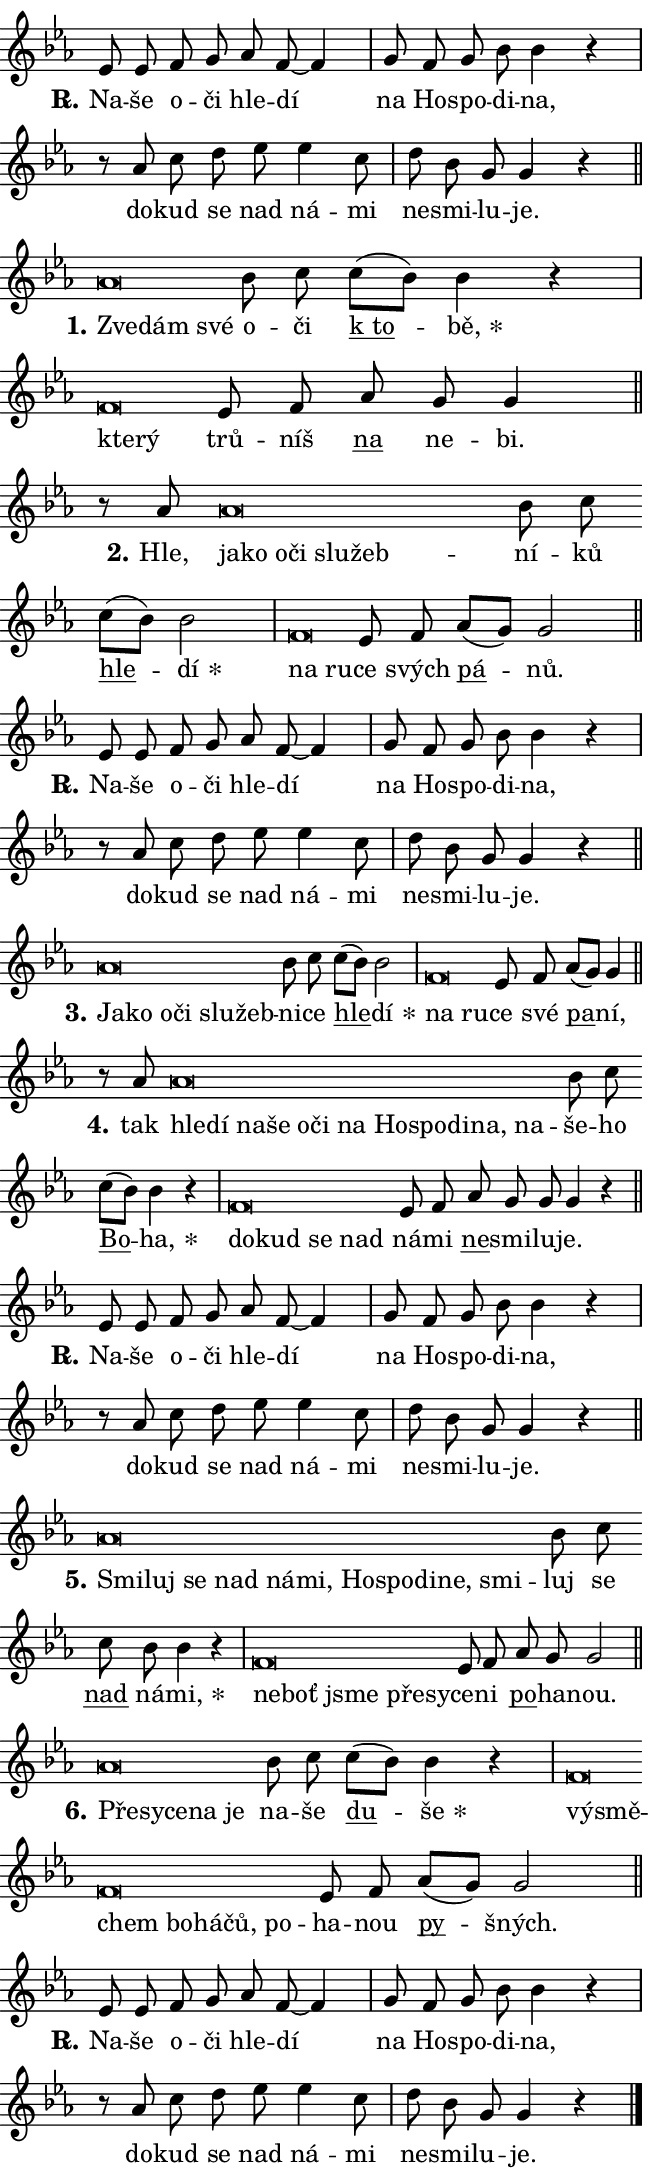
\version "2.24.0"
\header { tagline = "" }
\paper {
  indent = 0\cm
  top-margin = 0\cm
  right-margin = 0.13\cm % to fit lyric hyphens
  bottom-margin = 0\cm
  left-margin = 0\cm
  paper-width = 11\cm
  page-breaking = #ly:one-page-breaking
  system-system-spacing.basic-distance = #11
  score-system-spacing.basic-distance = #11
  ragged-last = ##f
}


%% Author: Thomas Morley
%% https://lists.gnu.org/archive/html/lilypond-user/2020-05/msg00002.html
#(define (line-position grob)
"Returns position of @var[grob} in current system:
   @code{'start}, if at first time-step
   @code{'end}, if at last time-step
   @code{'middle} otherwise
"
  (let* ((col (ly:item-get-column grob))
         (ln (ly:grob-object col 'left-neighbor))
         (rn (ly:grob-object col 'right-neighbor))
         (col-to-check-left (if (ly:grob? ln) ln col))
         (col-to-check-right (if (ly:grob? rn) rn col))
         (break-dir-left
           (and
             (ly:grob-property col-to-check-left 'non-musical #f)
             (ly:item-break-dir col-to-check-left)))
         (break-dir-right
           (and
             (ly:grob-property col-to-check-right 'non-musical #f)
             (ly:item-break-dir col-to-check-right))))
        (cond ((eqv? 1 break-dir-left) 'start)
              ((eqv? -1 break-dir-right) 'end)
              (else 'middle))))

#(define (tranparent-at-line-position vctor)
  (lambda (grob)
  "Relying on @code{line-position} select the relevant enry from @var{vctor}.
Used to determine transparency,"
    (case (line-position grob)
      ((end) (not (vector-ref vctor 0)))
      ((middle) (not (vector-ref vctor 1)))
      ((start) (not (vector-ref vctor 2))))))

noteHeadBreakVisibility =
#(define-music-function (break-visibility)(vector?)
"Makes @code{NoteHead}s transparent relying on @var{break-visibility}"
#{
  \override NoteHead.transparent =
    #(tranparent-at-line-position break-visibility)
#})

#(define delete-ledgers-for-transparent-note-heads
  (lambda (grob)
    "Reads whether a @code{NoteHead} is transparent.
If so this @code{NoteHead} is removed from @code{'note-heads} from
@var{grob}, which is supposed to be @code{LedgerLineSpanner}.
As a result ledgers are not printed for this @code{NoteHead}"
    (let* ((nhds-array (ly:grob-object grob 'note-heads))
           (nhds-list
             (if (ly:grob-array? nhds-array)
                 (ly:grob-array->list nhds-array)
                 '()))
           ;; Relies on the transparent-property being done before
           ;; Staff.LedgerLineSpanner.after-line-breaking is executed.
           ;; This is fragile ...
           (to-keep
             (remove
               (lambda (nhd)
                 (ly:grob-property nhd 'transparent #f))
               nhds-list)))
      ;; TODO find a better method to iterate over grob-arrays, similiar
      ;; to filter/remove etc for lists
      ;; For now rebuilt from scratch
      (set! (ly:grob-object grob 'note-heads)  '())
      (for-each
        (lambda (nhd)
          (ly:pointer-group-interface::add-grob grob 'note-heads nhd))
        to-keep))))

squashNotes = {
  \override NoteHead.X-extent = #'(-0.2 . 0.2)
  \override NoteHead.Y-extent = #'(-0.75 . 0)
  \override NoteHead.stencil =
    #(lambda (grob)
       (let ((pos (ly:grob-property grob 'staff-position)))
         (begin
           (if (< pos -7) (display "ERROR: Lower brevis then expected\n") (display ""))
           (if (<= pos -6) ly:text-interface::print ly:note-head::print))))
}
unSquashNotes = {
  \revert NoteHead.X-extent
  \revert NoteHead.Y-extent
  \revert NoteHead.stencil
}

hideNotes = \noteHeadBreakVisibility #begin-of-line-visible
unHideNotes = \noteHeadBreakVisibility #all-visible

% work-around for resetting accidentals
% https://lilypond.org/doc/v2.23/Documentation/notation/displaying-rhythms#unmetered-music
cadenzaMeasure = {
  \cadenzaOff
  \partial 1024 s1024
  \cadenzaOn
}

#(define-markup-command (accent layout props text) (markup?)
  "Underline accented syllable"
  (interpret-markup layout props
    #{\markup \override #'(offset . 4.3) \underline { #text }#}))

responsum = \markup \concat {
  "R" \hspace #-1.05 \path #0.1 #'((moveto 0 0.07) (lineto 0.9 0.8)) \hspace #0.05 "."
}

spaceSize = #0.6828661417322834 % exact space size for TeX Gyre Schola

\layout {
  \context {
    \Staff
    \remove "Time_signature_engraver"
    \override LedgerLineSpanner.after-line-breaking = #delete-ledgers-for-transparent-note-heads
  }
  \context {
    \Lyrics {
      \override LyricSpace.minimum-distance = \spaceSize
      \override LyricText.font-name = #"TeX Gyre Schola"
      \override LyricText.font-size = 1
      \override StanzaNumber.font-name = #"TeX Gyre Schola Bold"
      \override StanzaNumber.font-size = 1
    }
  }
  \context {
    \Score 
    \override NoteHead.text =
      #(lambda (grob) 
        (let ((pos (ly:grob-property grob 'staff-position)))
          #{\markup {
            \combine
              \halign #-0.55 \raise #(if (= pos -6) 0 0.5) \override #'(thickness . 2) \draw-line #'(3.2 . 0)
              \musicglyph "noteheads.sM1"
          }#}))
  }
}

% magnetic-lyrics.ily
%
%   written by
%     Jean Abou Samra <jean@abou-samra.fr>
%     Werner Lemberg <wl@gnu.org>
%
%   adapted by
%     Jiri Hon <jiri.hon@gmail.com>
%
% Version 2022-Apr-15

% https://www.mail-archive.com/lilypond-user@gnu.org/msg149350.html

#(define (Left_hyphen_pointer_engraver context)
   "Collect syllable-hyphen-syllable occurrences in lyrics and store
them in properties.  This engraver only looks to the left.  For
example, if the lyrics input is @code{foo -- bar}, it does the
following.

@itemize @bullet
@item
Set the @code{text} property of the @code{LyricHyphen} grob between
@q{foo} and @q{bar} to @code{foo}.

@item
Set the @code{left-hyphen} property of the @code{LyricText} grob with
text @q{foo} to the @code{LyricHyphen} grob between @q{foo} and
@q{bar}.
@end itemize

Use this auxiliary engraver in combination with the
@code{lyric-@/text::@/apply-@/magnetic-@/offset!} hook."
   (let ((hyphen #f)
         (text #f))
     (make-engraver
      (acknowledgers
       ((lyric-syllable-interface engraver grob source-engraver)
        (set! text grob)))
      (end-acknowledgers
       ((lyric-hyphen-interface engraver grob source-engraver)
        ;(when (not (grob::has-interface grob 'lyric-space-interface))
          (set! hyphen grob)));)
      ((stop-translation-timestep engraver)
       (when (and text hyphen)
         (ly:grob-set-object! text 'left-hyphen hyphen))
       (set! text #f)
       (set! hyphen #f)))))

#(define (lyric-text::apply-magnetic-offset! grob)
   "If the space between two syllables is less than the value in
property @code{LyricText@/.details@/.squash-threshold}, move the right
syllable to the left so that it gets concatenated with the left
syllable.

Use this function as a hook for
@code{LyricText@/.after-@/line-@/breaking} if the
@code{Left_@/hyphen_@/pointer_@/engraver} is active."
   (let ((hyphen (ly:grob-object grob 'left-hyphen #f)))
     (when hyphen
       (let ((left-text (ly:spanner-bound hyphen LEFT)))
         (when (grob::has-interface left-text 'lyric-syllable-interface)
           (let* ((common (ly:grob-common-refpoint grob left-text X))
                  (this-x-ext (ly:grob-extent grob common X))
                  (left-x-ext
                   (begin
                     ;; Trigger magnetism for left-text.
                     (ly:grob-property left-text 'after-line-breaking)
                     (ly:grob-extent left-text common X)))
                  ;; `delta` is the gap width between two syllables.
                  (delta (- (interval-start this-x-ext)
                            (interval-end left-x-ext)))
                  (details (ly:grob-property grob 'details))
                  (threshold (assoc-get 'squash-threshold details 0.2)))
             (when (< delta threshold)
               (let* (;; We have to manipulate the input text so that
                      ;; ligatures crossing syllable boundaries are not
                      ;; disabled.  For languages based on the Latin
                      ;; script this is essentially a beautification.
                      ;; However, for non-Western scripts it can be a
                      ;; necessity.
                      (lt (ly:grob-property left-text 'text))
                      (rt (ly:grob-property grob 'text))
                      (is-space (grob::has-interface hyphen 'lyric-space-interface))
                      (space (if is-space " " ""))
                      (extra-delta (if is-space spaceSize 0))
                      ;; Append new syllable.
                      (ltrt-space (if (and (string? lt) (string? rt))
                                (string-append lt space rt)
                                (make-concat-markup (list lt space rt))))
                      ;; Right-align `ltrt` to the right side.
                      (ltrt-space-markup (grob-interpret-markup
                               grob
                               (make-translate-markup
                                (cons (interval-length this-x-ext) 0)
                                (make-right-align-markup ltrt-space)))))
                 (begin
                   ;; Don't print `left-text`.
                   (ly:grob-set-property! left-text 'stencil #f)
                   ;; Set text and stencil (which holds all collected
                   ;; syllables so far) and shift it to the left.
                   (ly:grob-set-property! grob 'text ltrt-space)
                   (ly:grob-set-property! grob 'stencil ltrt-space-markup)
                   (ly:grob-translate-axis! grob (- (- delta extra-delta)) X))))))))))


#(define (lyric-hyphen::displace-bounds-first grob)
   ;; Make very sure this callback isn't triggered too early.
   (let ((left (ly:spanner-bound grob LEFT))
         (right (ly:spanner-bound grob RIGHT)))
     (ly:grob-property left 'after-line-breaking)
     (ly:grob-property right 'after-line-breaking)
     (ly:lyric-hyphen::print grob)))

squashThreshold = #0.4

\layout {
  \context {
    \Lyrics
    \consists #Left_hyphen_pointer_engraver
    \override LyricText.after-line-breaking =
      #lyric-text::apply-magnetic-offset!
    \override LyricHyphen.stencil = #lyric-hyphen::displace-bounds-first
    \override LyricText.details.squash-threshold = \squashThreshold
    \override LyricHyphen.minimum-distance = 0
    \override LyricHyphen.minimum-length = \squashThreshold
  }
}

squashText = \override LyricText.details.squash-threshold = 9999
unSquashText = \override LyricText.details.squash-threshold = \squashThreshold

leftText = \override LyricText.self-alignment-X = #LEFT
unLeftText = \revert LyricText.self-alignment-X

starOffset = #(lambda (grob) 
                (let ((x_offset (ly:self-alignment-interface::aligned-on-x-parent grob)))
                  (if (= x_offset 0) 0 (+ x_offset 1.2))))

star = #(define-music-function (syllable)(string?)
"Append star separator at the end of a syllable"
#{
  \once \override LyricText.X-offset = #starOffset
  \lyricmode { \markup {
    #syllable
    \override #'((font-name . "TeX Gyre Schola Bold")) \hspace #0.2 \lower #0.65 \larger "*"
  } }
#})

starAccent = #(define-music-function (syllable)(string?)
"Append star separator at the end of a syllable and make accent"
#{
  \once \override LyricText.X-offset = #starOffset
  \lyricmode { \markup {
    \accent #syllable
    \override #'((font-name . "TeX Gyre Schola Bold")) \hspace #0.2 \lower #0.65 \larger "*"
  } }
#})

breath = #(define-music-function (syllable)(string?)
"Append breathing indicator at the end of a syllable"
#{
  \lyricmode { \markup { #syllable "+" } }
#})

optionalBreath = #(define-music-function (syllable)(string?)
"Append optional breathing indicator at the end of a syllable"
#{
  \lyricmode { \markup { #syllable "(+)" } }
#})


\score {
    <<
        \new Voice = "melody" { \cadenzaOn \key es \major \relative { es'8 es f g as f~ f4 \cadenzaMeasure \bar "|" g8 f g bes bes4 r \cadenzaMeasure \bar "|" r8 as c d es es4 c8 \cadenzaMeasure \bar "|" d bes g g4 r \cadenzaMeasure \bar "||" \break } }
        \new Lyrics \lyricsto "melody" { \lyricmode { \set stanza = \responsum
Na -- še o -- či hle -- dí na Ho -- spo -- di -- na, do -- kud se nad ná -- mi ne -- smi -- lu -- je. } }
    >>
    \layout {}
}

\score {
    <<
        \new Voice = "melody" { \cadenzaOn \key es \major \relative { \squashNotes as'\breve*1/16 \hideNotes \breve*1/16 \breve*1/16 \bar "" \unHideNotes \unSquashNotes bes8 c \bar "" c[( bes)] bes4 r \cadenzaMeasure \bar "|" \squashNotes f\breve*1/16 \hideNotes \breve*1/16 \bar "" \unHideNotes \unSquashNotes es8 f \bar "" as g g4 \cadenzaMeasure \bar "||" \break } }
        \new Lyrics \lyricsto "melody" { \lyricmode { \set stanza = "1."
\leftText Zve -- \squashText dám své \unLeftText \unSquashText o -- či \markup \accent "k to" -- \star bě, \leftText kte -- \squashText rý \unLeftText \unSquashText trů -- níš \markup \accent na ne -- bi. } }
    >>
    \layout {}
}

\score {
    <<
        \new Voice = "melody" { \cadenzaOn \key es \major \relative { r8 as'8 \squashNotes as\breve*1/16 \hideNotes \breve*1/16 \bar "" \breve*1/16 \bar "" \breve*1/16 \bar "" \breve*1/16 \breve*1/16 \bar "" \unHideNotes \unSquashNotes bes8 c \bar "" c[( bes)] bes2 \cadenzaMeasure \bar "|" \squashNotes f\breve*1/16 \hideNotes \breve*1/16 \bar "" \unHideNotes \unSquashNotes es8 f \bar "" as[( g)] g2 \cadenzaMeasure \bar "||" \break } }
        \new Lyrics \lyricsto "melody" { \lyricmode { \set stanza = "2."
Hle, \leftText ja -- \squashText ko o -- či slu -- žeb -- \unLeftText \unSquashText ní -- ků \markup \accent hle -- \star dí \leftText na \squashText ru -- \unLeftText \unSquashText ce svých \markup \accent pá -- nů. } }
    >>
    \layout {}
}

\score {
    <<
        \new Voice = "melody" { \cadenzaOn \key es \major \relative { es'8 es f g as f~ f4 \cadenzaMeasure \bar "|" g8 f g bes bes4 r \cadenzaMeasure \bar "|" r8 as c d es es4 c8 \cadenzaMeasure \bar "|" d bes g g4 r \cadenzaMeasure \bar "||" \break } }
        \new Lyrics \lyricsto "melody" { \lyricmode { \set stanza = \responsum
Na -- še o -- či hle -- dí na Ho -- spo -- di -- na, do -- kud se nad ná -- mi ne -- smi -- lu -- je. } }
    >>
    \layout {}
}

\score {
    <<
        \new Voice = "melody" { \cadenzaOn \key es \major \relative { \squashNotes as'\breve*1/16 \hideNotes \breve*1/16 \bar "" \breve*1/16 \bar "" \breve*1/16 \bar "" \breve*1/16 \breve*1/16 \bar "" \unHideNotes \unSquashNotes bes8 c \bar "" c[( bes)] bes2 \cadenzaMeasure \bar "|" \squashNotes f\breve*1/16 \hideNotes \breve*1/16 \bar "" \unHideNotes \unSquashNotes es8 f \bar "" as[( g)] g4 \cadenzaMeasure \bar "||" \break } }
        \new Lyrics \lyricsto "melody" { \lyricmode { \set stanza = "3."
\leftText Ja -- \squashText ko o -- či slu -- žeb -- \unLeftText \unSquashText ni -- ce \markup \accent hle -- \star dí \leftText na \squashText ru -- \unLeftText \unSquashText ce své \markup \accent pa -- ní, } }
    >>
    \layout {}
}

\score {
    <<
        \new Voice = "melody" { \cadenzaOn \key es \major \relative { r8 as'8 \squashNotes as\breve*1/16 \hideNotes \breve*1/16 \bar "" \breve*1/16 \bar "" \breve*1/16 \bar "" \breve*1/16 \bar "" \breve*1/16 \bar "" \breve*1/16 \bar "" \breve*1/16 \bar "" \breve*1/16 \bar "" \breve*1/16 \bar "" \breve*1/16 \breve*1/16 \bar "" \unHideNotes \unSquashNotes bes8 c \bar "" c[( bes)] bes4 r \cadenzaMeasure \bar "|" \squashNotes f\breve*1/16 \hideNotes \breve*1/16 \bar "" \breve*1/16 \breve*1/16 \bar "" \unHideNotes \unSquashNotes es8 f \bar "" as g g g4 r \cadenzaMeasure \bar "||" \break } }
        \new Lyrics \lyricsto "melody" { \lyricmode { \set stanza = "4."
tak \leftText hle -- \squashText dí na -- še o -- či na Ho -- spo -- di -- na, na -- \unLeftText \unSquashText še -- ho \markup \accent Bo -- \star ha, \leftText do -- \squashText kud se nad \unLeftText \unSquashText ná -- mi \markup \accent ne -- smi -- lu -- je. } }
    >>
    \layout {}
}

\score {
    <<
        \new Voice = "melody" { \cadenzaOn \key es \major \relative { es'8 es f g as f~ f4 \cadenzaMeasure \bar "|" g8 f g bes bes4 r \cadenzaMeasure \bar "|" r8 as c d es es4 c8 \cadenzaMeasure \bar "|" d bes g g4 r \cadenzaMeasure \bar "||" \break } }
        \new Lyrics \lyricsto "melody" { \lyricmode { \set stanza = \responsum
Na -- še o -- či hle -- dí na Ho -- spo -- di -- na, do -- kud se nad ná -- mi ne -- smi -- lu -- je. } }
    >>
    \layout {}
}

\score {
    <<
        \new Voice = "melody" { \cadenzaOn \key es \major \relative { \squashNotes as'\breve*1/16 \hideNotes \breve*1/16 \bar "" \breve*1/16 \bar "" \breve*1/16 \bar "" \breve*1/16 \bar "" \breve*1/16 \bar "" \breve*1/16 \bar "" \breve*1/16 \bar "" \breve*1/16 \bar "" \breve*1/16 \breve*1/16 \bar "" \unHideNotes \unSquashNotes bes8 c \bar "" c bes bes4 r \cadenzaMeasure \bar "|" \squashNotes f\breve*1/16 \hideNotes \breve*1/16 \bar "" \breve*1/16 \bar "" \breve*1/16 \breve*1/16 \bar "" \unHideNotes \unSquashNotes es8 f \bar "" as g g2 \cadenzaMeasure \bar "||" \break } }
        \new Lyrics \lyricsto "melody" { \lyricmode { \set stanza = "5."
\leftText Smi -- \squashText luj se nad ná -- mi, Ho -- spo -- di -- ne, smi -- \unLeftText \unSquashText luj se \markup \accent nad ná -- \star mi, \leftText ne -- \squashText boť jsme pře -- sy -- \unLeftText \unSquashText ce -- ni \markup \accent po -- ha -- nou. } }
    >>
    \layout {}
}

\score {
    <<
        \new Voice = "melody" { \cadenzaOn \key es \major \relative { \squashNotes as'\breve*1/16 \hideNotes \breve*1/16 \bar "" \breve*1/16 \bar "" \breve*1/16 \breve*1/16 \bar "" \unHideNotes \unSquashNotes bes8 c \bar "" c[( bes)] bes4 r \cadenzaMeasure \bar "|" \squashNotes f\breve*1/16 \hideNotes \breve*1/16 \bar "" \breve*1/16 \bar "" \breve*1/16 \bar "" \breve*1/16 \bar "" \breve*1/16 \breve*1/16 \bar "" \unHideNotes \unSquashNotes es8 f \bar "" as[( g)] g2 \cadenzaMeasure \bar "||" \break } }
        \new Lyrics \lyricsto "melody" { \lyricmode { \set stanza = "6."
\leftText Pře -- \squashText sy -- ce -- na je \unLeftText \unSquashText na -- še \markup \accent du -- \star še \leftText vý -- \squashText smě -- chem bo -- há -- čů, po -- \unLeftText \unSquashText ha -- nou \markup \accent py -- šných. } }
    >>
    \layout {}
}

\score {
    <<
        \new Voice = "melody" { \cadenzaOn \key es \major \relative { es'8 es f g as f~ f4 \cadenzaMeasure \bar "|" g8 f g bes bes4 r \cadenzaMeasure \bar "|" r8 as c d es es4 c8 \cadenzaMeasure \bar "|" d bes g g4 r \cadenzaMeasure \bar "||" \break } \bar "|." }
        \new Lyrics \lyricsto "melody" { \lyricmode { \set stanza = \responsum
Na -- še o -- či hle -- dí na Ho -- spo -- di -- na, do -- kud se nad ná -- mi ne -- smi -- lu -- je. } }
    >>
    \layout {}
}
